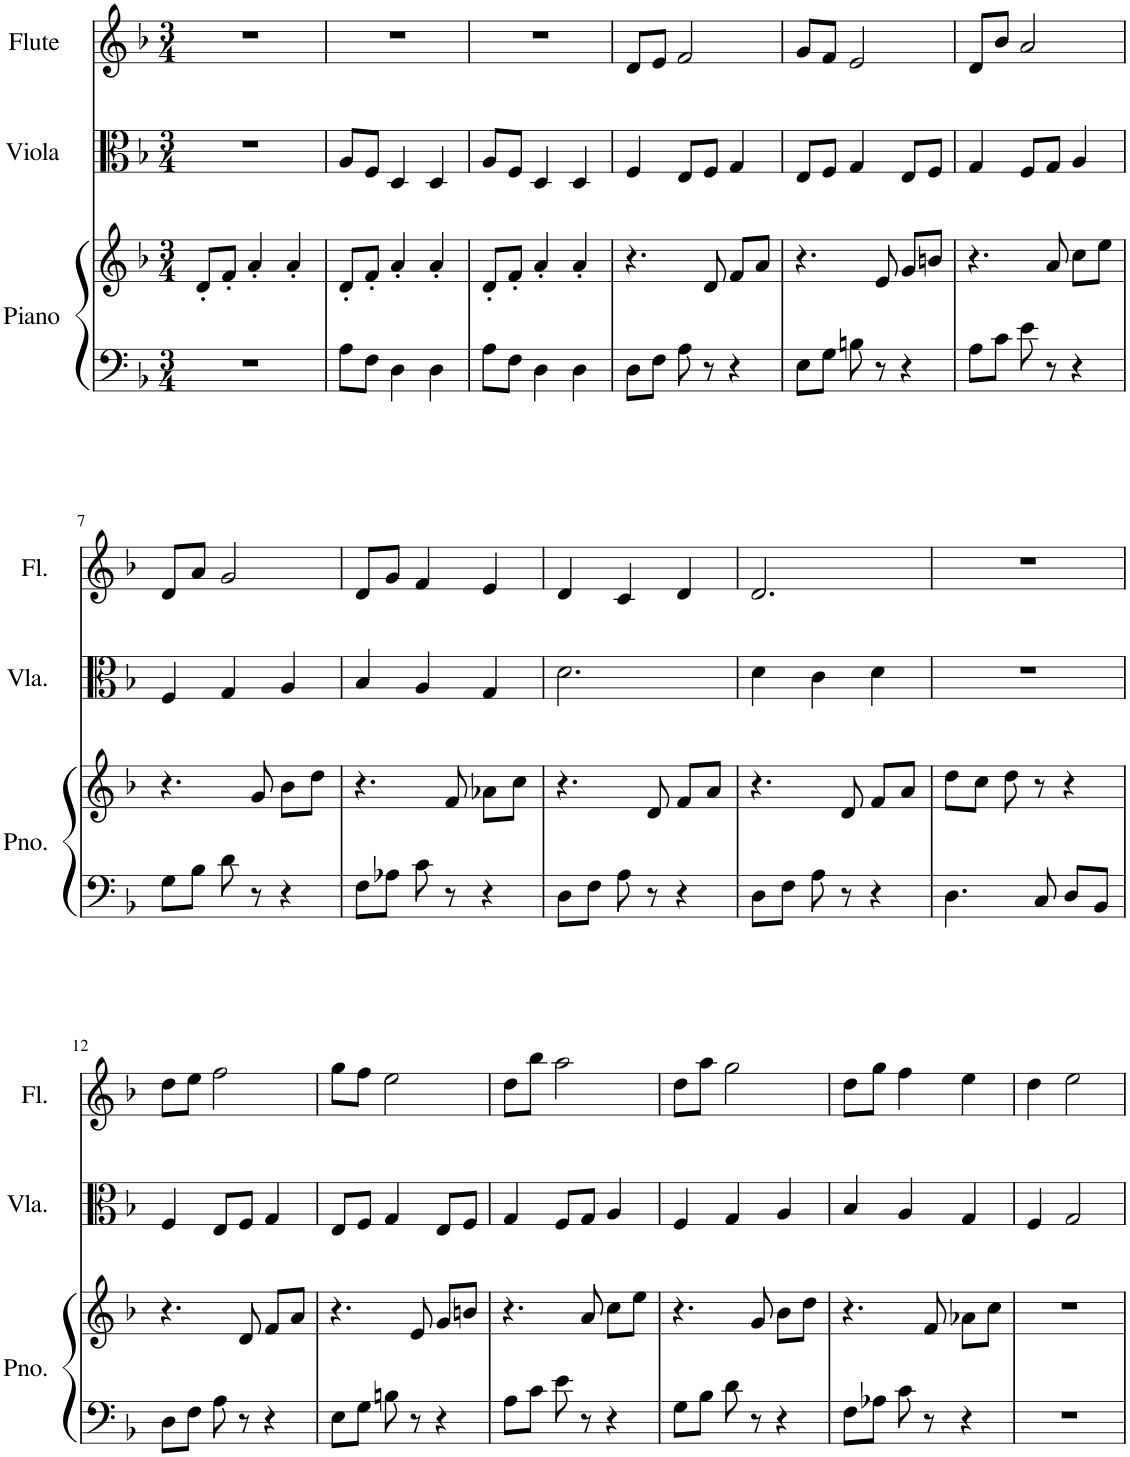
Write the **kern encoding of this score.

**kern	**kern	**kern	**kern
*part3	*part3	*part2	*part1
*staff4	*staff3	*staff2	*staff1
*I"Piano	*	*I"Viola	*I"Flute
*I'Pno.	*	*I'Vla.	*I'Fl.
*clefF4	*clefG2	*clefC3	*clefG2
*k[b-]	*k[b-]	*k[b-]	*k[b-]
*M3/4	*M3/4	*M3/4	*M3/4
=1	=1	=1	=1
2.r	8d'/L	2.r	2.r
.	8f'/J	.	.
.	4a'/	.	.
.	4a'/	.	.
=2	=2	=2	=2
8A\L	8d'/L	8A/L	2.r
8F\J	8f'/J	8F/J	.
4D\	4a'/	4D/	.
4D\	4a'/	4D/	.
=3	=3	=3	=3
8A\L	8d'/L	8A/L	2.r
8F\J	8f'/J	8F/J	.
4D\	4a'/	4D/	.
4D\	4a'/	4D/	.
=4	=4	=4	=4
8D\L	4.r	4F/	8d/L
8F\J	.	.	8e/J
8A\	.	8E/L	2f/
8r	8d/	8F/J	.
4r	8f/L	4G/	.
.	8a/J	.	.
=5	=5	=5	=5
8E\L	4.r	8E/L	8g/L
8G\J	.	8F/J	8f/J
8Bn\	.	4G/	2e/
8r	8e/	.	.
4r	8g/L	8E/L	.
.	8bn/J	8F/J	.
=6	=6	=6	=6
8A\L	4.r	4G/	8d/L
8c\J	.	.	8b-/J
8e\	.	8F/L	2a/
8r	8a/	8G/J	.
4r	8cc\L	4A/	.
.	8ee\J	.	.
!!LO:LB:g=z
=7	=7	=7	=7
8G\L	4.r	4F/	8d/L
8B-\J	.	.	8a/J
8d\	.	4G/	2g/
8r	8g/	.	.
4r	8b-\L	4A/	.
.	8dd\J	.	.
=8	=8	=8	=8
8F\L	4.r	4B-/	8d/L
8A-X\J	.	.	8g/J
8c\	.	4A/	4f/
8r	8f/	.	.
4r	8a-X\L	4G/	4e/
.	8cc\J	.	.
=9	=9	=9	=9
8D\L	4.r	2.d\	4d/
8F\J	.	.	.
8A\	.	.	4c/
8r	8d/	.	.
4r	8f/L	.	4d/
.	8a/J	.	.
=10	=10	=10	=10
8D\L	4.r	4d\	2.d/
8F\J	.	.	.
8A\	.	4c\	.
8r	8d/	.	.
4r	8f/L	4d\	.
.	8a/J	.	.
=11	=11	=11	=11
4.D\	8dd\L	2.r	2.r
.	8cc\J	.	.
.	8dd\	.	.
8C/	8r	.	.
8D/L	4r	.	.
8BB-/J	.	.	.
!!LO:LB:g=z
=12	=12	=12	=12
8D\L	4.r	4F/	8dd\L
8F\J	.	.	8ee\J
8A\	.	8E/L	2ff\
8r	8d/	8F/J	.
4r	8f/L	4G/	.
.	8a/J	.	.
=13	=13	=13	=13
8E\L	4.r	8E/L	8gg\L
8G\J	.	8F/J	8ff\J
8Bn\	.	4G/	2ee\
8r	8e/	.	.
4r	8g/L	8E/L	.
.	8bn/J	8F/J	.
=14	=14	=14	=14
8A\L	4.r	4G/	8dd\L
8c\J	.	.	8bb-\J
8e\	.	8F/L	2aa\
8r	8a/	8G/J	.
4r	8cc\L	4A/	.
.	8ee\J	.	.
=15	=15	=15	=15
8G\L	4.r	4F/	8dd\L
8B-\J	.	.	8aa\J
8d\	.	4G/	2gg\
8r	8g/	.	.
4r	8b-\L	4A/	.
.	8dd\J	.	.
=16	=16	=16	=16
8F\L	4.r	4B-/	8dd\L
8A-X\J	.	.	8gg\J
8c\	.	4A/	4ff\
8r	8f/	.	.
4r	8a-X\L	4G/	4ee\
.	8cc\J	.	.
=17	=17	=17	=17
2.r	2.r	4F/	4dd\
.	.	2G/	2ee\
=	=	=	=
*-	*-	*-	*-
